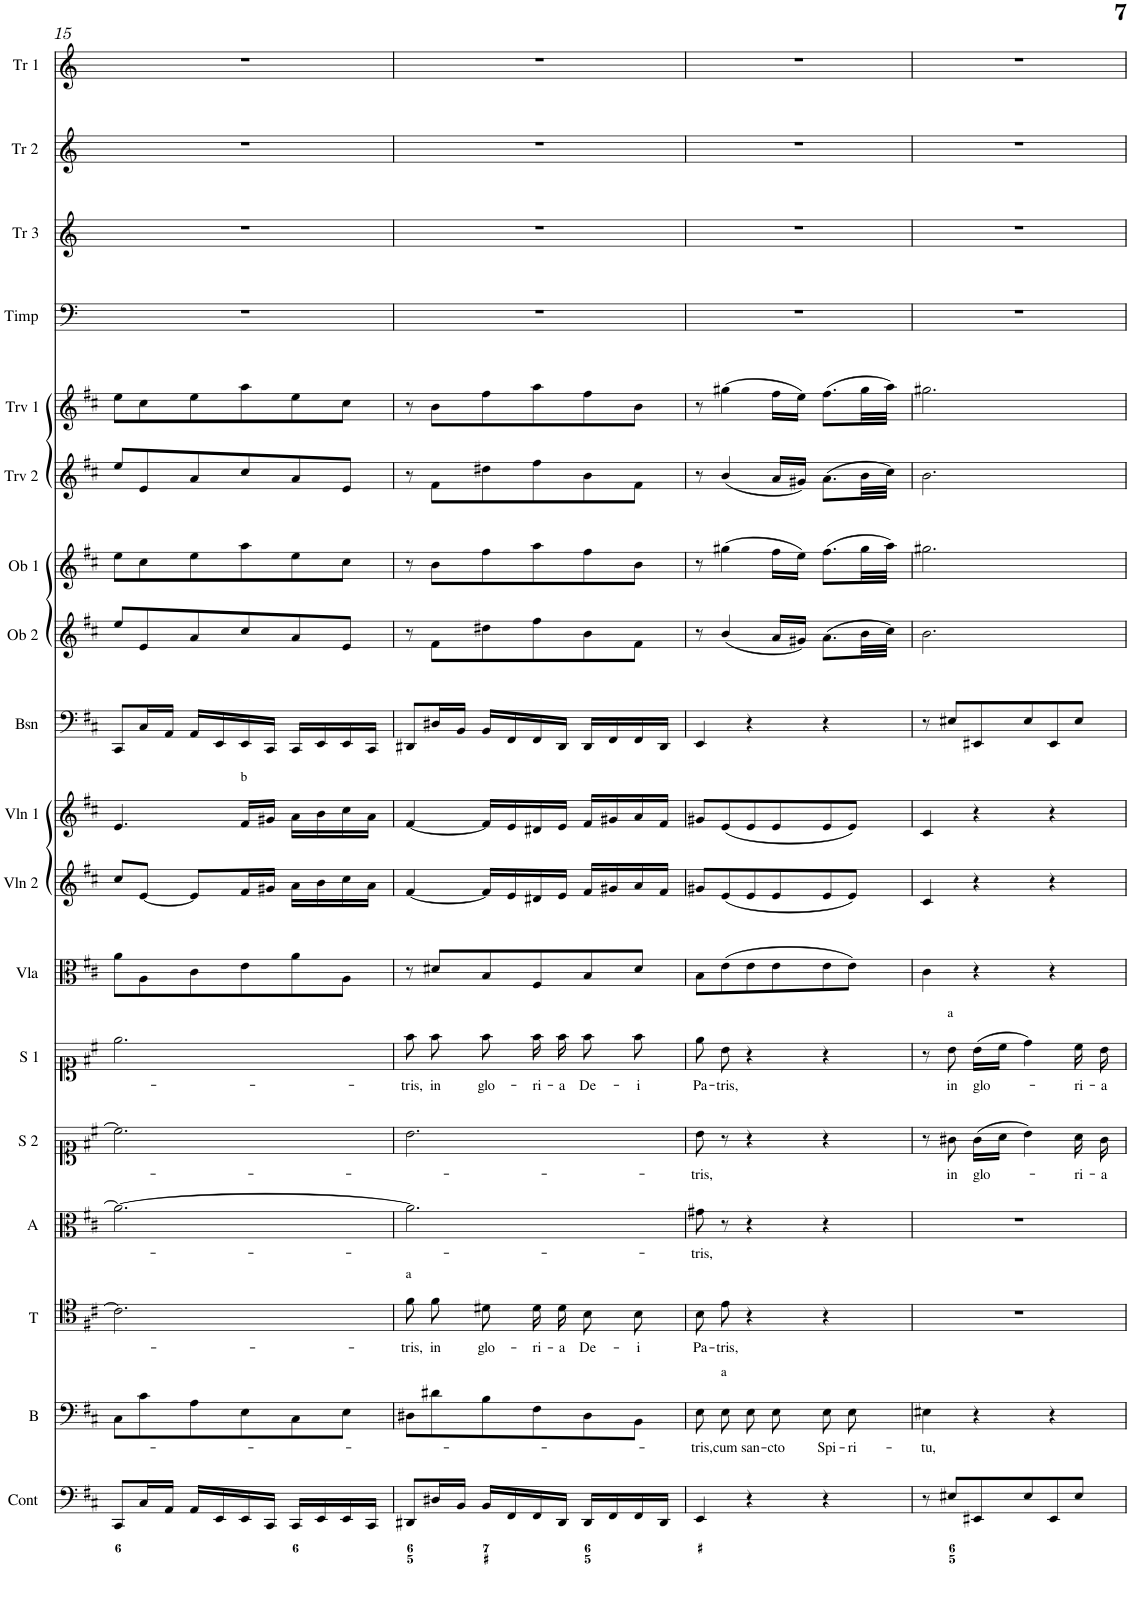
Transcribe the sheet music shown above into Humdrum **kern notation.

**kern	**kern	**text	**kern	**text	**kern	**text	**kern	**text	**kern	**text	**kern	**kern	**kern	**kern	**kern	**kern	**kern	**kern	**kern	**kern	**kern	**kern
*part18	*part17	*part17	*part16	*part16	*part15	*part15	*part14	*part14	*part13	*part13	*part12	*part11	*part10	*part9	*part8	*part7	*part6	*part5	*part4	*part3	*part2	*part1
*staff18	*staff17	*staff17	*staff16	*staff16	*staff15	*staff15	*staff14	*staff14	*staff13	*staff13	*staff12	*staff11	*staff10	*staff9	*staff8	*staff7	*staff6	*staff5	*staff4	*staff3	*staff2	*staff1
*I"Continuo	*I"Bass	*	*I"Tenor	*	*I"Alto	*	*I"Soprano 2	*	*I"Soprano 1	*	*I"Viola	*I"Violin 2	*I"Violin 1	*I"Bassoon	*I"Oboe 2	*I"Oboe 1	*I"Traverso 2	*I"Traverso 1	*I"Timpani	*I"Tromba 3	*I"Tromba 2	*I"Tromba 1
*I'Cont	*I'B	*	*I'T	*	*I'A	*	*I'S 2	*	*I'S 1	*	*I'Vla	*I'Vln 2	*I'Vln 1	*I'Bsn	*I'Ob 2	*I'Ob 1	*I'Trv 2	*I'Trv 1	*I'Timp	*I'Tr 3	*I'Tr 2	*I'Tr 1
!!LO:PB:g=z
*clefF4	*clefF4	*	*clefC4	*	*clefC3	*	*clefC1	*	*clefC1	*	*clefC3	*clefG2	*clefG2	*clefF4	*clefG2	*clefG2	*clefG2	*clefG2	*clefF4	*clefG2	*clefG2	*clefG2
*	*	*	*	*	*	*	*	*	*	*	*	*	*	*	*	*	*	*	*Trd-1c-2	*Trd-1c-2	*Trd-1c-2	*Trd-1c-2
*k[f#c#]	*k[f#c#]	*	*k[f#c#]	*	*k[f#c#]	*	*k[f#c#]	*	*k[f#c#]	*	*k[f#c#]	*k[f#c#]	*k[f#c#]	*k[f#c#]	*k[f#c#]	*k[f#c#]	*k[f#c#]	*k[f#c#]	*k[]	*k[]	*k[]	*k[]
*M3/4	*M3/4	*	*M3/4	*	*M3/4	*	*M3/4	*	*M3/4	*	*M3/4	*M3/4	*M3/4	*M3/4	*M3/4	*M3/4	*M3/4	*M3/4	*M3/4	*M3/4	*M3/4	*M3/4
=15	=15	=15	=15	=15	=15	=15	=15	=15	=15	=15	=15	=15	=15	=15	=15	=15	=15	=15	=15	=15	=15	=15
8CC#/L	8C#\L	.	2.c#\]	.	2.a\_	.	2.cc#\]	.	2.ee\	.	8a\L	8cc#/L	4.e/	8CC#/L	8ee/L	8ee\L	8ee/L	8ee\L	2.r	2.r	2.r	2.r
16C#/L	8c#\	.	.	.	.	.	.	.	.	.	8A\	[8e/J	.	16C#/L	8e/	8cc#\	8e/	8cc#\	.	.	.	.
16AA/JJ	.	.	.	.	.	.	.	.	.	.	.	.	.	16AA/JJ	.	.	.	.	.	.	.	.
16AA/LL	8A\	.	.	.	.	.	.	.	.	.	8c#\	8e/L]	.	16AA/LL	8a/	8ee\	8a/	8ee\	.	.	.	.
16EE/	.	.	.	.	.	.	.	.	.	.	.	.	.	16EE/	.	.	.	.	.	.	.	.
!	!	!	!	!	!	!	!	!	!	!	!	!	!LO:TX:a:t=b	!	!	!	!	!	!	!	!	!
16EE/	8E\	.	.	.	.	.	.	.	.	.	8e\	16f#/L	16f#/LL	16EE/	8cc#/	8aa\	8cc#/	8aa\	.	.	.	.
16CC#/JJ	.	.	.	.	.	.	.	.	.	.	.	16g#X/JJ	16g#X/JJ	16CC#/JJ	.	.	.	.	.	.	.	.
16CC#/LL	8C#\	.	.	.	.	.	.	.	.	.	8a\	16a\LL	16a\LL	16CC#/LL	8a/	8ee\	8a/	8ee\	.	.	.	.
16EE/	.	.	.	.	.	.	.	.	.	.	.	16b\	16b\	16EE/	.	.	.	.	.	.	.	.
16EE/	8E\J	.	.	.	.	.	.	.	.	.	8A\J	16cc#\	16cc#\	16EE/	8e/J	8cc#\J	8e/J	8cc#\J	.	.	.	.
16CC#/JJ	.	.	.	.	.	.	.	.	.	.	.	16a\JJ	16a\JJ	16CC#/JJ	.	.	.	.	.	.	.	.
=16	=16	=16	=16	=16	=16	=16	=16	=16	=16	=16	=16	=16	=16	=16	=16	=16	=16	=16	=16	=16	=16	=16
!	!	!	!LO:TX:a:t=a	!	!	!	!	!	!	!	!	!	!	!	!	!	!	!	!	!	!	!
!	!	!	!	!LO:LY:b	!	!	!	!	!	!LO:LY:b	!	!	!	!	!	!	!	!	!	!	!	!
8DD#X/L	8D#X\L	.	8f#\L	-tris,	2.a\]	.	2.b\	.	8ff#\	-tris,	8r	[4f#/	[4f#/	8DD#X/L	8r	8r	8r	8r	2.r	2.r	2.r	2.r
!	!	!	!	!LO:LY:b	!	!	!	!	!	!LO:LY:b	!	!	!	!	!	!	!	!	!	!	!	!
16D#X/L	8d#X\	.	8f#\J	in	.	.	.	.	8ff#\	in	8d#X/L	.	.	16D#X/L	8f#\L	8b\L	8f#\L	8b\L	.	.	.	.
16BB/JJ	.	.	.	.	.	.	.	.	.	.	.	.	.	16BB/JJ	.	.	.	.	.	.	.	.
!	!	!	!	!LO:LY:b	!	!	!	!	!	!LO:LY:b	!	!	!	!	!	!	!	!	!	!	!	!
16BB/LL	8B\	.	8d#X\L	glo-	.	.	.	.	8ff#\	glo-	8B/	16f#/LL]	16f#/LL]	16BB/LL	8dd#X\	8ff#\	8dd#X\	8ff#\	.	.	.	.
16FF#/	.	.	.	.	.	.	.	.	.	.	.	16e/	16e/	16FF#/	.	.	.	.	.	.	.	.
!	!	!	!	!LO:LY:b	!	!	!	!	!	!LO:LY:b	!	!	!	!	!	!	!	!	!	!	!	!
16FF#/	8F#\	.	16d#\L	-ri-	.	.	.	.	16ff#\	-ri-	8F#/	16d#X/	16d#X/	16FF#/	8ff#\	8aa\	8ff#\	8aa\	.	.	.	.
!	!	!	!	!LO:LY:b	!	!	!	!	!	!LO:LY:b	!	!	!	!	!	!	!	!	!	!	!	!
16DD#/JJ	.	.	16d#\JJ	-a	.	.	.	.	16ff#\	-a	.	16e/JJ	16e/JJ	16DD#/JJ	.	.	.	.	.	.	.	.
!	!	!	!	!LO:LY:b	!	!	!	!	!	!LO:LY:b	!	!	!	!	!	!	!	!	!	!	!	!
16DD#/LL	8D#\	.	8B\L	De-	.	.	.	.	8ff#\	De-	8B/	16f#/LL	16f#/LL	16DD#/LL	8b\	8ff#\	8b\	8ff#\	.	.	.	.
16FF#/	.	.	.	.	.	.	.	.	.	.	.	16g#X/	16g#X/	16FF#/	.	.	.	.	.	.	.	.
!	!	!	!	!LO:LY:b	!	!	!	!	!	!LO:LY:b	!	!	!	!	!	!	!	!	!	!	!	!
16FF#/	8BB\J	.	8B\J	-i	.	.	.	.	8ff#\	-i	8d#/J	16a/	16a/	16FF#/	8f#\J	8b\J	8f#\J	8b\J	.	.	.	.
16DD#/JJ	.	.	.	.	.	.	.	.	.	.	.	16f#/JJ	16f#/JJ	16DD#/JJ	.	.	.	.	.	.	.	.
=17	=17	=17	=17	=17	=17	=17	=17	=17	=17	=17	=17	=17	=17	=17	=17	=17	=17	=17	=17	=17	=17	=17
!	!	!LO:LY:b	!	!LO:LY:b	!	!LO:LY:b	!	!LO:LY:b	!	!LO:LY:b	!	!	!	!	!	!	!	!	!	!	!	!
4EE/	8E\	-tris,	8B\L	Pa-	8g#X\	-tris,	8b\	-tris,	8ee\	Pa-	8B\L	8g#X/L	8g#X/L	4EE/	8r	8r	8r	8r	2.r	2.r	2.r	2.r
!	!LO:TX:a:t=a	!	!	!	!	!	!	!	!	!	!	!	!	!	!	!	!	!	!	!	!	!
!	!	!LO:LY:b	!	!LO:LY:b	!	!	!	!	!	!LO:LY:b	!	!	!	!	!	!	!	!	!	!	!	!
.	8E\	cum	8e\J	-tris,	8r	.	8r	.	8b\	-tris,	(8e\	(8e/	(8e/	.	(4b/	(4gg#X\	(4b/	(4gg#X\	.	.	.	.
!	!	!LO:LY:b	!	!	!	!	!	!	!	!	!	!	!	!	!	!	!	!	!	!	!	!
4r	8E\	san-	4r	.	4r	.	4r	.	4r	.	8e\	8e/	8e/	4r	.	.	.	.	.	.	.	.
!	!	!LO:LY:b	!	!	!	!	!	!	!	!	!	!	!	!	!	!	!	!	!	!	!	!
.	8E\	-cto	.	.	.	.	.	.	.	.	8e\	8e/	8e/	.	16a/LL	16ff#\LL	16a/LL	16ff#\LL	.	.	.	.
.	.	.	.	.	.	.	.	.	.	.	.	.	.	.	16g#X/JJ)	16ee\JJ)	16g#X/JJ)	16ee\JJ)	.	.	.	.
!	!	!LO:LY:b	!	!	!	!	!	!	!	!	!	!	!	!	!	!	!	!	!	!	!	!
4r	8E\	Spi-	4r	.	4r	.	4r	.	4r	.	8e\	8e/	8e/	4r	(8.a\L	(8.ff#\L	(8.a\L	(8.ff#\L	.	.	.	.
!	!	!LO:LY:b	!	!	!	!	!	!	!	!	!	!	!	!	!	!	!	!	!	!	!	!
.	8E\	-ri-	.	.	.	.	.	.	.	.	8e\J)	8e/J)	8e/J)	.	.	.	.	.	.	.	.	.
.	.	.	.	.	.	.	.	.	.	.	.	.	.	.	32b\LL	32gg#\LL	32b\LL	32gg#\LL	.	.	.	.
.	.	.	.	.	.	.	.	.	.	.	.	.	.	.	32cc#\JJJ)	32aa\JJJ)	32cc#\JJJ)	32aa\JJJ)	.	.	.	.
=18	=18	=18	=18	=18	=18	=18	=18	=18	=18	=18	=18	=18	=18	=18	=18	=18	=18	=18	=18	=18	=18	=18
!	!	!LO:LY:b	!	!	!	!	!	!	!	!	!	!	!	!	!	!	!	!	!	!	!	!
8r	4E#X\	-tu,	2.r	.	2.r	.	8r	.	8r	.	4c#\	4c#/	4c#/	8r	2.b\	2.gg#X\	2.b\	2.gg#X\	2.r	2.r	2.r	2.r
!	!	!	!	!	!	!	!	!	!LO:TX:a:t=a	!	!	!	!	!	!	!	!	!	!	!	!	!
!	!	!	!	!	!	!	!	!LO:LY:b	!	!LO:LY:b	!	!	!	!	!	!	!	!	!	!	!	!
8E#X/L	.	.	.	.	.	.	8g#X\	in	8b\	in	.	.	.	8E#X/L	.	.	.	.	.	.	.	.
!	!	!	!	!	!	!	!	!LO:LY:b	!	!LO:LY:b	!	!	!	!	!	!	!	!	!	!	!	!
8EE#X/	4r	.	.	.	.	.	(16g#\LL	glo-	(16b\LL	glo-	4r	4r	4r	8EE#X/	.	.	.	.	.	.	.	.
.	.	.	.	.	.	.	16a\JJ	.	16cc#\JJ	.	.	.	.	.	.	.	.	.	.	.	.	.
8E#/	.	.	.	.	.	.	4b\)	.	4dd\)	.	.	.	.	8E#/	.	.	.	.	.	.	.	.
8EE#/	4r	.	.	.	.	.	.	.	.	.	4r	4r	4r	8EE#/	.	.	.	.	.	.	.	.
!	!	!	!	!	!	!	!	!LO:LY:b	!	!LO:LY:b	!	!	!	!	!	!	!	!	!	!	!	!
8E#/J	.	.	.	.	.	.	16a\	-ri-	16cc#\	-ri-	.	.	.	8E#/J	.	.	.	.	.	.	.	.
!	!	!	!	!	!	!	!	!LO:LY:b	!	!LO:LY:b	!	!	!	!	!	!	!	!	!	!	!	!
.	.	.	.	.	.	.	16g#\	-a	16b\	-a	.	.	.	.	.	.	.	.	.	.	.	.
=	=	=	=	=	=	=	=	=	=	=	=	=	=	=	=	=	=	=	=	=	=	=
*-	*-	*-	*-	*-	*-	*-	*-	*-	*-	*-	*-	*-	*-	*-	*-	*-	*-	*-	*-	*-	*-	*-
